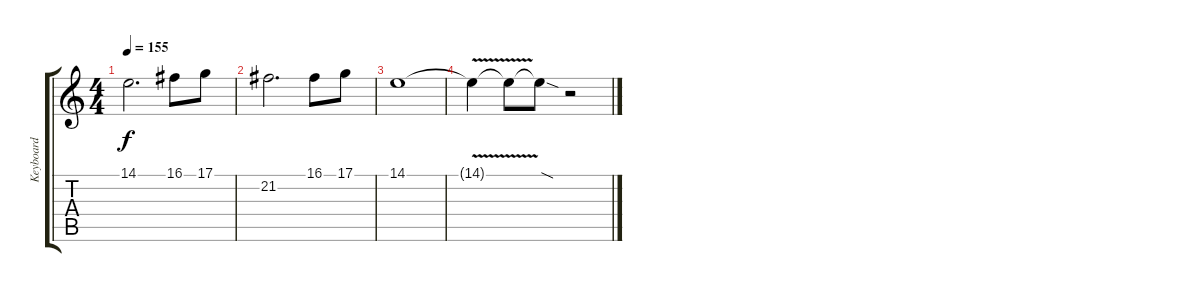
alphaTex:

\track ("Keyboard" "Keyboard") {instrument lead2sawtooth}
\staff {score tabs}
\tuning (D4 A3 F3 C3 G2 C2) {hide}
\ts (4 4)
\tempo 155
\clef g2
\ks c
14.1.2{d dy f} 16.1.8 17.1.8 |
21.2.2{d} 16.1.8 17.1.8 |
14.1.1 |
14.1{v t}.4 14.1{t}.8 14.1{sod t}.8 r.2
